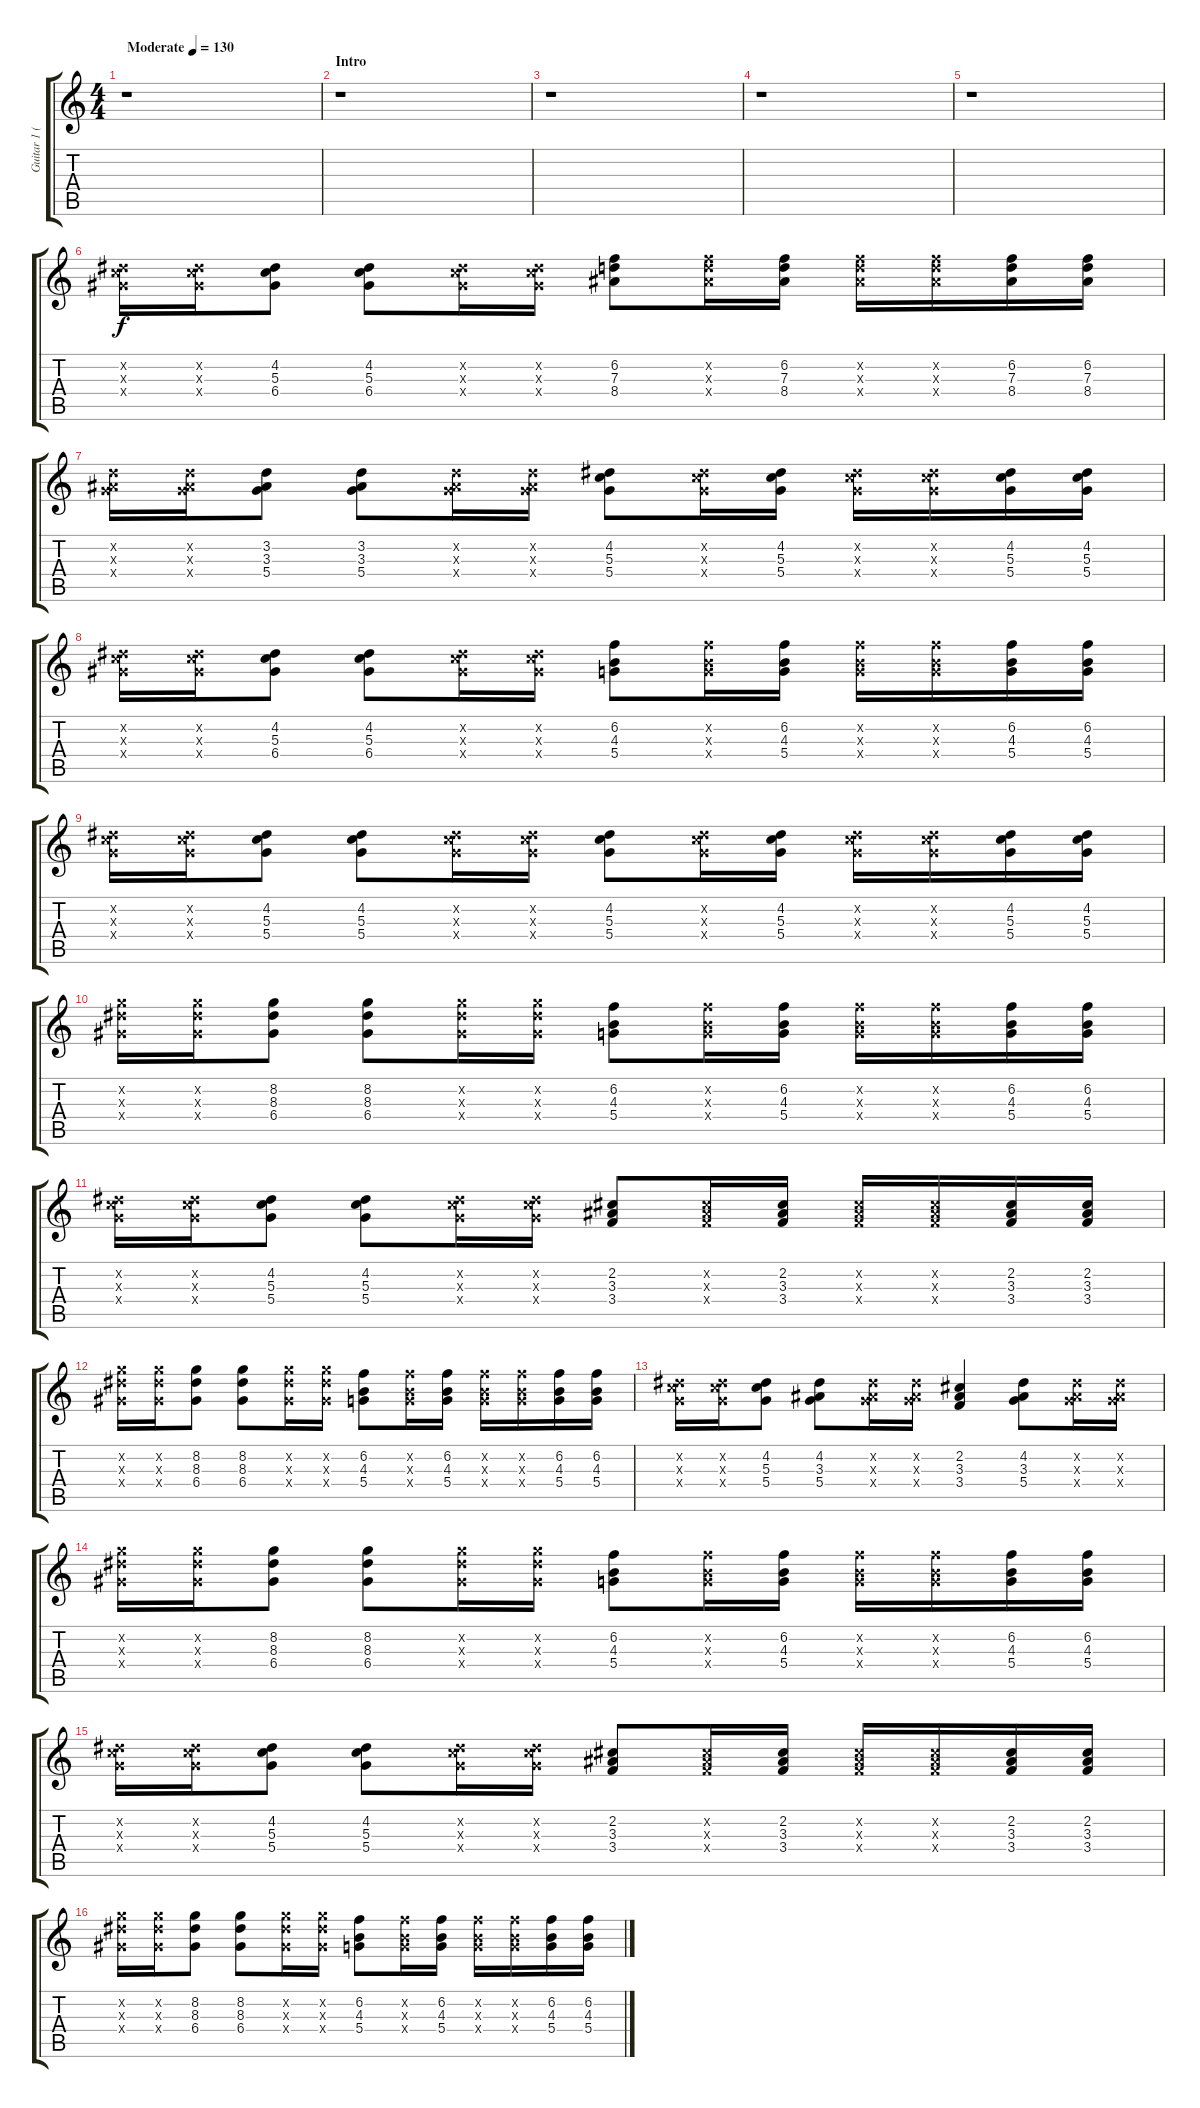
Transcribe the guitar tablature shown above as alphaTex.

\track ("Guitar 1 (L)" "Guitar 1 (") {instrument distortionguitar}
\staff {score tabs}
\tuning (E4 B3 G3 D3 A2 E2) {hide}
\ts (4 4)
\tempo (130 "Moderate")
\clef g2
\ks c
r.1{dy f instrument distortionguitar} |
\section ("" "Intro")
r.1 |
r.1 |
r.1 |
r.1 |
(4.2{x} 5.3{x} 6.4{x}).16 (4.2{x} 5.3{x} 6.4{x}).16 (4.2 5.3 6.4).8 (4.2 5.3 6.4).8 (4.2{x} 5.3{x} 6.4{x}).16 (4.2{x} 5.3{x} 6.4{x}).16 (6.2 7.3 8.4).8 (6.2{x} 7.3{x} 8.4{x}).16 (6.2 7.3 8.4).16 (6.2{x} 7.3{x} 8.4{x}).16 (6.2{x} 7.3{x} 8.4{x}).16 (6.2 7.3 8.4).16 (6.2 7.3 8.4).16 |
(3.2{x} 3.3{x} 5.4{x}).16 (3.2{x} 3.3{x} 5.4{x}).16 (3.2 3.3 5.4).8 (3.2 3.3 5.4).8 (3.2{x} 3.3{x} 5.4{x}).16 (3.2{x} 3.3{x} 5.4{x}).16 (4.2 5.3 5.4).8 (4.2{x} 5.3{x} 5.4{x}).16 (4.2 5.3 5.4).16 (4.2{x} 5.3{x} 5.4{x}).16 (4.2{x} 5.3{x} 5.4{x}).16 (4.2 5.3 5.4).16 (4.2 5.3 5.4).16 |
(4.2{x} 5.3{x} 6.4{x}).16 (4.2{x} 5.3{x} 6.4{x}).16 (4.2 5.3 6.4).8 (4.2 5.3 6.4).8 (4.2{x} 5.3{x} 6.4{x}).16 (4.2{x} 5.3{x} 6.4{x}).16 (6.2 4.3 5.4).8 (6.2{x} 4.3{x} 5.4{x}).16 (6.2 4.3 5.4).16 (6.2{x} 4.3{x} 5.4{x}).16 (6.2{x} 4.3{x} 5.4{x}).16 (6.2 4.3 5.4).16 (6.2 4.3 5.4).16 |
(4.2{x} 5.3{x} 5.4{x}).16 (4.2{x} 5.3{x} 5.4{x}).16 (4.2 5.3 5.4).8 (4.2 5.3 5.4).8 (4.2{x} 5.3{x} 5.4{x}).16 (4.2{x} 5.3{x} 5.4{x}).16 (4.2 5.3 5.4).8 (4.2{x} 5.3{x} 5.4{x}).16 (4.2 5.3 5.4).16 (4.2{x} 5.3{x} 5.4{x}).16 (4.2{x} 5.3{x} 5.4{x}).16 (4.2 5.3 5.4).16 (4.2 5.3 5.4).16 |
(8.2{x} 8.3{x} 6.4{x}).16 (8.2{x} 8.3{x} 6.4{x}).16 (8.2 8.3 6.4).8 (8.2 8.3 6.4).8 (8.2{x} 8.3{x} 6.4{x}).16 (8.2{x} 8.3{x} 6.4{x}).16 (6.2 4.3 5.4).8 (6.2{x} 4.3{x} 5.4{x}).16 (6.2 4.3 5.4).16 (6.2{x} 4.3{x} 5.4{x}).16 (6.2{x} 4.3{x} 5.4{x}).16 (6.2 4.3 5.4).16 (6.2 4.3 5.4).16 |
(4.2{x} 5.3{x} 5.4{x}).16 (4.2{x} 5.3{x} 5.4{x}).16 (4.2 5.3 5.4).8 (4.2 5.3 5.4).8 (4.2{x} 5.3{x} 5.4{x}).16 (4.2{x} 5.3{x} 5.4{x}).16 (2.2 3.3 3.4).8 (2.2{x} 3.3{x} 3.4{x}).16 (2.2 3.3 3.4).16 (2.2{x} 3.3{x} 3.4{x}).16 (2.2{x} 3.3{x} 3.4{x}).16 (2.2 3.3 3.4).16 (2.2 3.3 3.4).16 |
(8.2{x} 8.3{x} 6.4{x}).16 (8.2{x} 8.3{x} 6.4{x}).16 (8.2 8.3 6.4).8 (8.2 8.3 6.4).8 (8.2{x} 8.3{x} 6.4{x}).16 (8.2{x} 8.3{x} 6.4{x}).16 (6.2 4.3 5.4).8 (6.2{x} 4.3{x} 5.4{x}).16 (6.2 4.3 5.4).16 (6.2{x} 4.3{x} 5.4{x}).16 (6.2{x} 4.3{x} 5.4{x}).16 (6.2 4.3 5.4).16 (6.2 4.3 5.4).16 |
(4.2{x} 5.3{x} 5.4{x}).16 (4.2{x} 5.3{x} 5.4{x}).16 (4.2 5.3 5.4).8 (4.2 3.3 5.4).8 (4.2{x} 3.3{x} 5.4{x}).16 (4.2{x} 3.3{x} 5.4{x}).16 (2.2 3.3 3.4).4 (4.2 3.3 5.4).8 (4.2{x} 3.3{x} 5.4{x}).16 (4.2{x} 3.3{x} 5.4{x}).16 |
(8.2{x} 8.3{x} 6.4{x}).16 (8.2{x} 8.3{x} 6.4{x}).16 (8.2 8.3 6.4).8 (8.2 8.3 6.4).8 (8.2{x} 8.3{x} 6.4{x}).16 (8.2{x} 8.3{x} 6.4{x}).16 (6.2 4.3 5.4).8 (6.2{x} 4.3{x} 5.4{x}).16 (6.2 4.3 5.4).16 (6.2{x} 4.3{x} 5.4{x}).16 (6.2{x} 4.3{x} 5.4{x}).16 (6.2 4.3 5.4).16 (6.2 4.3 5.4).16 |
(4.2{x} 5.3{x} 5.4{x}).16 (4.2{x} 5.3{x} 5.4{x}).16 (4.2 5.3 5.4).8 (4.2 5.3 5.4).8 (4.2{x} 5.3{x} 5.4{x}).16 (4.2{x} 5.3{x} 5.4{x}).16 (2.2 3.3 3.4).8 (2.2{x} 3.3{x} 3.4{x}).16 (2.2 3.3 3.4).16 (2.2{x} 3.3{x} 3.4{x}).16 (2.2{x} 3.3{x} 3.4{x}).16 (2.2 3.3 3.4).16 (2.2 3.3 3.4).16 |
(8.2{x} 8.3{x} 6.4{x}).16 (8.2{x} 8.3{x} 6.4{x}).16 (8.2 8.3 6.4).8 (8.2 8.3 6.4).8 (8.2{x} 8.3{x} 6.4{x}).16 (8.2{x} 8.3{x} 6.4{x}).16 (6.2 4.3 5.4).8 (6.2{x} 4.3{x} 5.4{x}).16 (6.2 4.3 5.4).16 (6.2{x} 4.3{x} 5.4{x}).16 (6.2{x} 4.3{x} 5.4{x}).16 (6.2 4.3 5.4).16 (6.2 4.3 5.4).16
